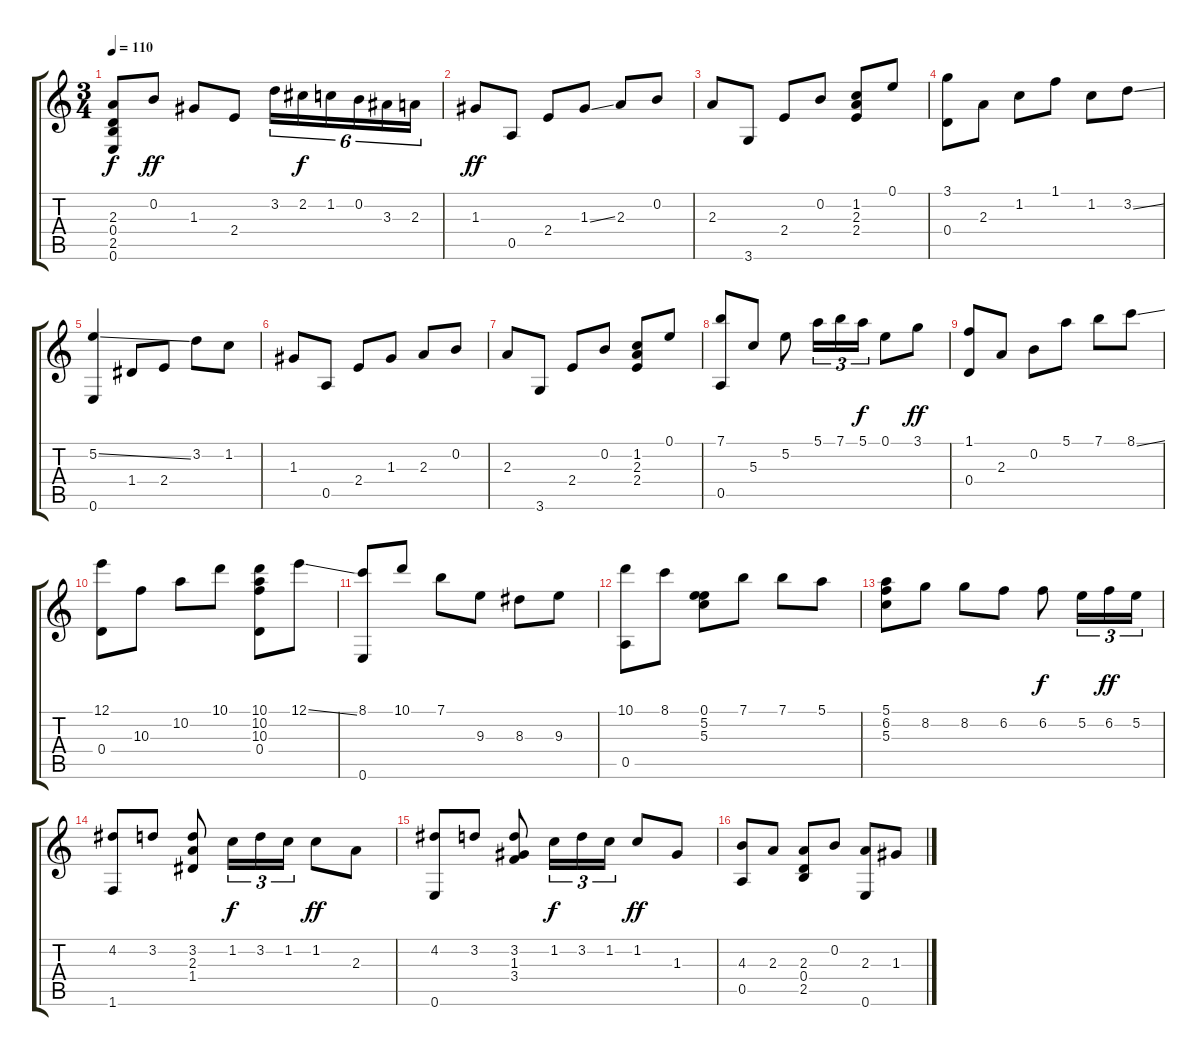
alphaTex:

\track "" {instrument acousticguitarnylon}
\staff {score tabs}
\tuning (E4 B3 G3 D3 A2 E2) {hide}
\ts (3 4)
\tempo 110
\clef g2
\ks c
(2.3 0.4 2.5 0.6).8{dy f} 0.2.8{dy ff} 1.3.8 2.4.8 3.2.16{tu (6 4)} 2.2.16{tu (6 4) dy f} 1.2.16{tu (6 4)} 0.2.16{tu (6 4)} 3.3.16{tu (6 4)} 2.3.16{tu (6 4)} |
1.3.8{dy ff} 0.5.8 2.4.8 1.3{ss}.8 2.3.8 0.2.8 |
2.3.8 3.6.8 2.4.8 0.2.8 (1.2 2.3 2.4).8 0.1.8 |
(3.1 0.4).8 2.3.8 1.2.8 1.1.8 1.2.8 3.2{ss}.8 |
(5.2{ss} 0.6).4 1.4.8 2.4.8 3.2.8 1.2.8 |
1.3.8 0.5.8 2.4.8 1.3.8 2.3.8 0.2.8 |
2.3.8 3.6.8 2.4.8 0.2.8 (1.2 2.3 2.4).8 0.1.8 |
(7.1 0.5).8 5.3.8 5.2.8 5.1.16{tu (3 2)} 7.1.16{tu (3 2)} 5.1.16{tu (3 2) dy f} 0.1.8 3.1.8{dy ff} |
(1.1 0.4).8 2.3.8 0.2.8 5.1.8 7.1.8 8.1{ss}.8 |
(12.1 0.4).8 10.3.8 10.2.8 10.1.8 (10.1 10.2 10.3 0.4).8 12.1{ss}.8 |
(8.1 0.6).8 10.1.8 7.1.8 9.3.8 8.3.8 9.3.8 |
(10.1 0.5).8 8.1.8 (0.1 5.2 5.3).8 7.1.8 7.1.8 5.1.8 |
(5.1 6.2 5.3).8 8.2.8 8.2.8 6.2.8 6.2.8{dy f} 5.2.16{tu (3 2)} 6.2.16{tu (3 2) dy ff} 5.2.16{tu (3 2)} |
(4.2 1.6).8 3.2.8 (3.2 2.3 1.4).8 1.2.16{tu (3 2) dy f} 3.2.16{tu (3 2)} 1.2.16{tu (3 2)} 1.2.8{dy ff} 2.3.8 |
(4.2 0.6).8 3.2.8 (3.2 1.3 3.4).8 1.2.16{tu (3 2) dy f} 3.2.16{tu (3 2)} 1.2.16{tu (3 2)} 1.2.8{dy ff} 1.3.8 |
(4.3 0.5).8 2.3.8 (2.3 0.4 2.5).8 0.2.8 (2.3 0.6).8 1.3.8
